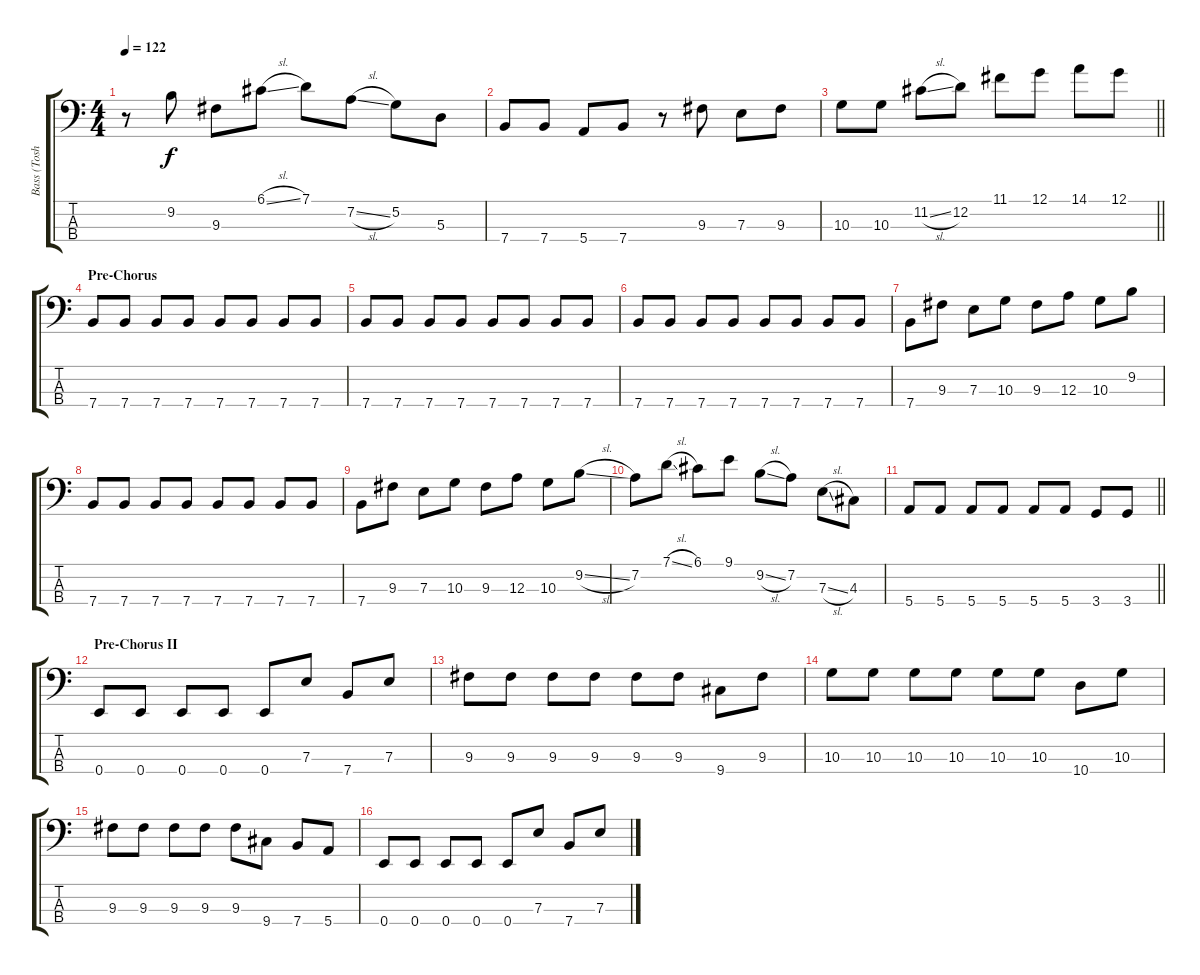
\track ("Bass (Toshiya)" "Bass (Tosh") {instrument electricbassfinger}
\staff {score tabs}
\tuning (G2 D2 A1 E1) {hide}
\ts (4 4)
\tempo 122
\clef f4
\ks c
r.8{dy f} 9.2.8 9.3.8 6.1{sl}.8 7.1.8 7.2{sl}.8 5.2.8 5.3.8 |
7.4.8 7.4.8 5.4.8 7.4.8 r.8 9.3.8 7.3.8 9.3.8 |
\barLineRight lightlight
10.3.8 10.3.8 11.2{sl}.8 12.2.8 11.1.8 12.1.8 14.1.8 12.1.8 |
\section ("" "Pre-Chorus")
7.4.8 7.4.8 7.4.8 7.4.8 7.4.8 7.4.8 7.4.8 7.4.8 |
7.4.8 7.4.8 7.4.8 7.4.8 7.4.8 7.4.8 7.4.8 7.4.8 |
7.4.8 7.4.8 7.4.8 7.4.8 7.4.8 7.4.8 7.4.8 7.4.8 |
7.4.8 9.3.8 7.3.8 10.3.8 9.3.8 12.3.8 10.3.8 9.2.8 |
7.4.8 7.4.8 7.4.8 7.4.8 7.4.8 7.4.8 7.4.8 7.4.8 |
7.4.8 9.3.8 7.3.8 10.3.8 9.3.8 12.3.8 10.3.8 9.2{sl}.8 |
7.2.8 7.1{sl}.8 6.1.8 9.1.8 9.2{sl}.8 7.2.8 7.3{sl}.8 4.3.8 |
\barLineRight lightlight
5.4.8 5.4.8 5.4.8 5.4.8 5.4.8 5.4.8 3.4.8 3.4.8 |
\section ("" "Pre-Chorus II")
0.4.8 0.4.8 0.4.8 0.4.8 0.4.8 7.3.8 7.4.8 7.3.8 |
9.3.8 9.3.8 9.3.8 9.3.8 9.3.8 9.3.8 9.4.8 9.3.8 |
10.3.8 10.3.8 10.3.8 10.3.8 10.3.8 10.3.8 10.4.8 10.3.8 |
9.3.8 9.3.8 9.3.8 9.3.8 9.3.8 9.4.8 7.4.8 5.4.8 |
0.4.8 0.4.8 0.4.8 0.4.8 0.4.8 7.3.8 7.4.8 7.3.8
